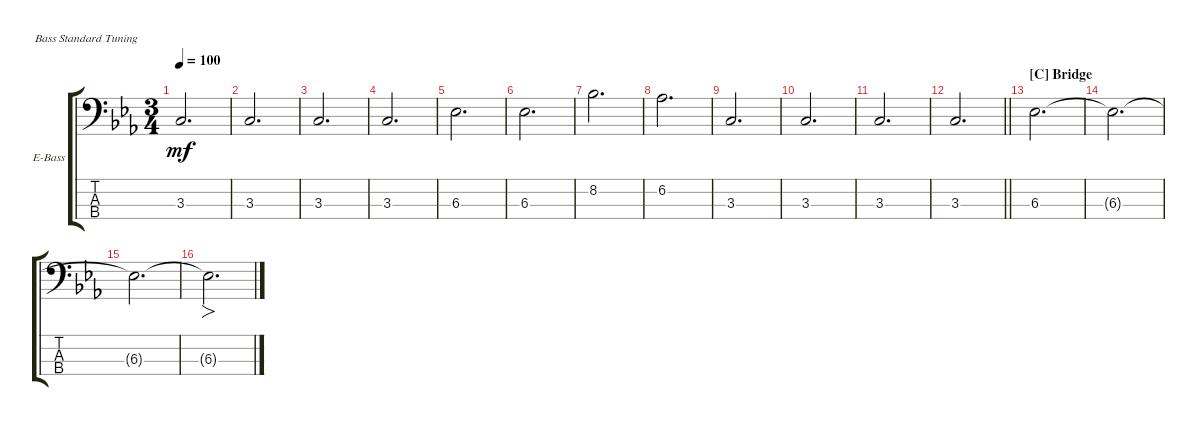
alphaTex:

\defaultSystemsLayout 4
\bracketExtendMode groupsimilarinstruments
\firstSystemTrackNameOrientation horizontal
\otherSystemsTrackNameOrientation horizontal
\track ("Electric Bass" "E-Bass") {instrument electricbassfinger}
\staff {score tabs}
\tuning (G2 D2 A1 E1)
\ts (3 4)
\tempo 100
\clef f4
\scale
0.333333
\ks cminor
3.3.2{d dy mf} |
\scale
0.333333 3.3.2{d} |
\scale
0.333333 3.3.2{d} |
\scale
0.333333 3.3.2{d} |
\scale
0.333333 6.3.2{d} |
\scale
0.333333 6.3.2{d} |
\scale
0.333333 8.2.2{d} |
\scale
0.333333 6.2.2{d} |
\scale
0.333333 3.3.2{d} |
\scale
0.333333 3.3.2{d} |
\scale
0.333333 3.3.2{d} |
\scale
0.333333
\barLineRight lightlight
3.3.2{d} |
\section ("C" "Bridge")
\scale
0.333333 6.3.2{d} |
\scale
0.333333 6.3{t}.2{d} |
\scale
0.333333 6.3{t}.2{d} |
6.3{t}.2{fo d}
